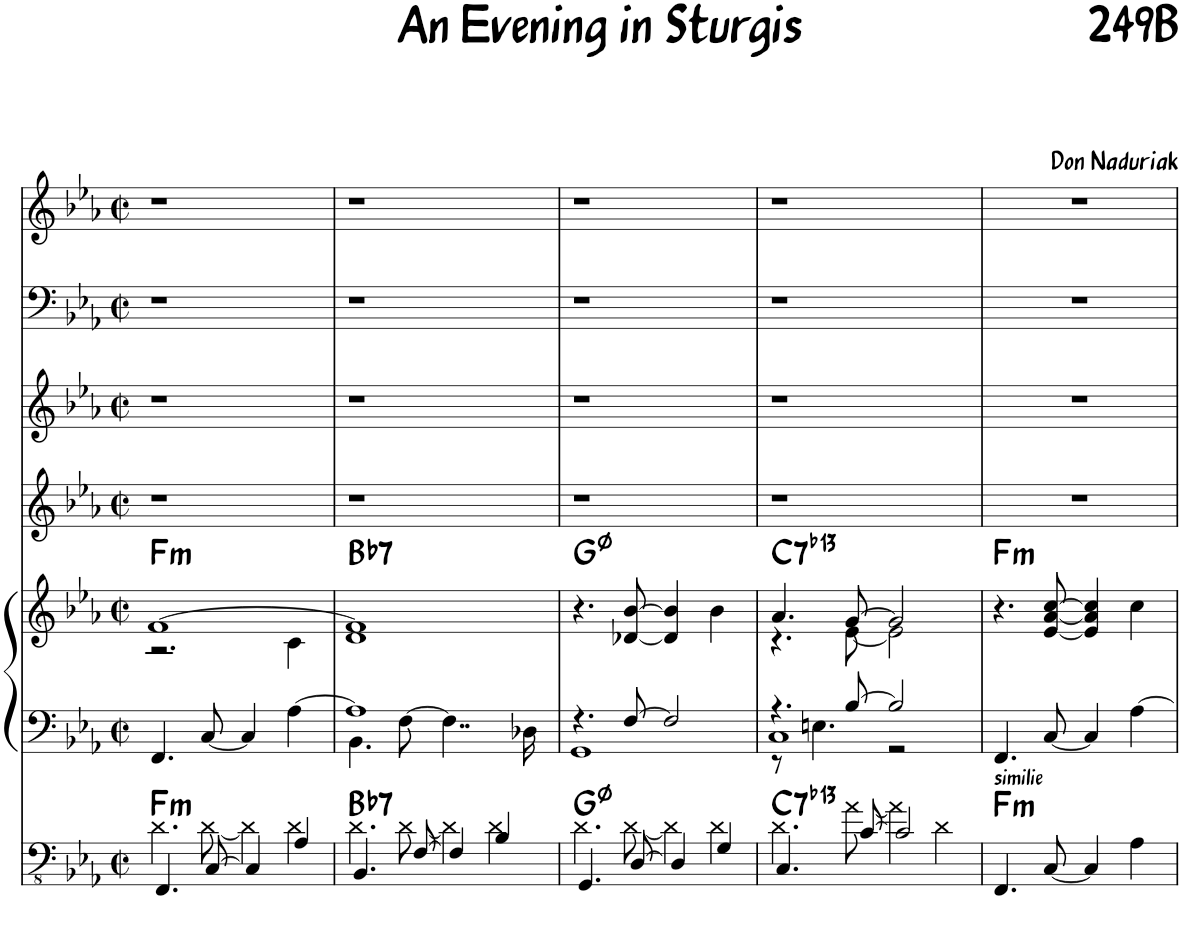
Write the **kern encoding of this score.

**kern	**harte	**kern	**kern	**harte	**kern	**kern	**kern	**kern
*part6	*part6	*part5	*part5	*part5	*part4	*part3	*part2	*part1
*staff7	*	*staff6	*staff5	*	*staff4	*staff3	*staff2	*staff1
*I"Bass Guitar	*	*I"Piano	*	*	*I"Bb Instruments (Tenor Sax play 8va)	*I"Bb Trumpet	*I"Concert Instruments (Bass Clef)	*I"Concert Instruments
*	*	*I'Pno	*	*	*I'S Sax	*I'Tpt	*	*
*clefFv4	*	*clefF4	*clefG2	*	*clefG2	*clefG2	*clefF4	*clefG2
*	*	*	*	*	*ITrd1c2	*ITrd1c2	*	*
*k[b-e-a-]	*	*k[b-e-a-]	*k[b-e-a-]	*	*k[b-e-a-]	*k[b-e-a-]	*k[b-e-a-]	*k[b-e-a-]
*M2/2	*	*M2/2	*M2/2	*	*M2/2	*M2/2	*M2/2	*M2/2
*met(c|)	*	*met(c|)	*met(c|)	*	*met(c|)	*met(c|)	*met(c|)	*met(c|)
=1	=1	=1	=1	=1	=1	=1	=1	=1
*^	*	*	*^	*	*	*	*	*
!	!	!LO:H:kt=m	!	!	!	!LO:H:kt=m	!	!	!	!
4.FFF/	4.D\	F:min	4.FF/	[1f	2.r	F:min	1r	1r	1r	1r
[8CC/	[8D\	.	[8C/	.	.	.	.	.	.	.
4CC/]	4D\]	.	4C/]	.	.	.	.	.	.	.
4AA-/	4D\	.	[4A-\	.	4c\	.	.	.	.	.
=2	=2	=2	=2	=2	=2	=2	=2	=2	=2	=2
*	*	*	*^	*	*	*	*	*	*	*
!	!	!LO:H:kt=7	!	!	!	!	!LO:H:kt=7	!	!	!	!
4.BBB-/	4.D\	Bb:7	1A-]	4.BB-\	1f]	1d	Bb:7	1r	1r	1r	1r
[8FF/	[8D\	.	.	[>8F\	.	.	.	.	.	.	.
4FF/]	4D\]	.	.	4..F\]	.	.	.	.	.	.	.
4BB-/	4D\	.	.	.	.	.	.	.	.	.	.
.	.	.	.	16D-X\	.	.	.	.	.	.	.
*	*	*	*	*	*v	*v	*	*	*	*	*
=3	=3	=3	=3	=3	=3	=3	=3	=3	=3	=3
4.GGG/	4.D\	G:hdim7	4.r	1GG	4.r	G:hdim7	1r	1r	1r	1r
[8DD/	[8D\	.	[8F/	.	[8d-X/ [8b-/	.	.	.	.	.
4DD/]	4D\]	.	2F/]	.	4d-/] 4b-/]	.	.	.	.	.
4GG/	4D\	.	.	.	4b-\	.	.	.	.	.
=4	=4	=4	=4	=4	=4	=4	=4	=4	=4	=4
*	*	*	*	*^	*^	*	*	*	*	*
!	!	!LO:H:kt=7	!	!	!	!	!	!LO:H:kt=7	!	!	!	!
4.CC/	4.D\	C:7(b13)	4.r	1C	8r	4.a-/	4.r	C:7(b13)	1r	1r	1r	1r
.	.	.	.	.	4.En\	.	.	.	.	.	.	.
[8C/	[8A-\	.	[8B-/	.	.	[8g/	[8e-\	.	.	.	.	.
2C/]	4A-\]	.	2B-/]	.	2r	2g/]	2e-\]	.	.	.	.	.
.	4D\	.	.	.	.	.	.	.	.	.	.	.
*	*	*	*v	*v	*v	*	*	*	*	*	*	*
*	*	*	*	*v	*v	*	*	*	*	*
=5	=5	=5	=5	=5	=5	=5	=5	=5	=5
!LO:TX:a:t=similie	!	!LO:H:kt=m	!	!	!LO:H:kt=m	!	!	!	!
*v	*v	*	*	*	*	*	*	*	*
4.FFF/	F:min	4.FF/	4.r	F:min	1r	1r	1r	1r
[8CC/	.	[8C/	[8e-/ [8a-/ [8cc/	.	.	.	.	.
4CC/]	.	4C/]	4e-/] 4a-/] 4cc/]	.	.	.	.	.
4AA-\	.	[>4A-\	4cc\	.	.	.	.	.
=	=	=	=	=	=	=	=	=
*-	*-	*-	*-	*-	*-	*-	*-	*-
